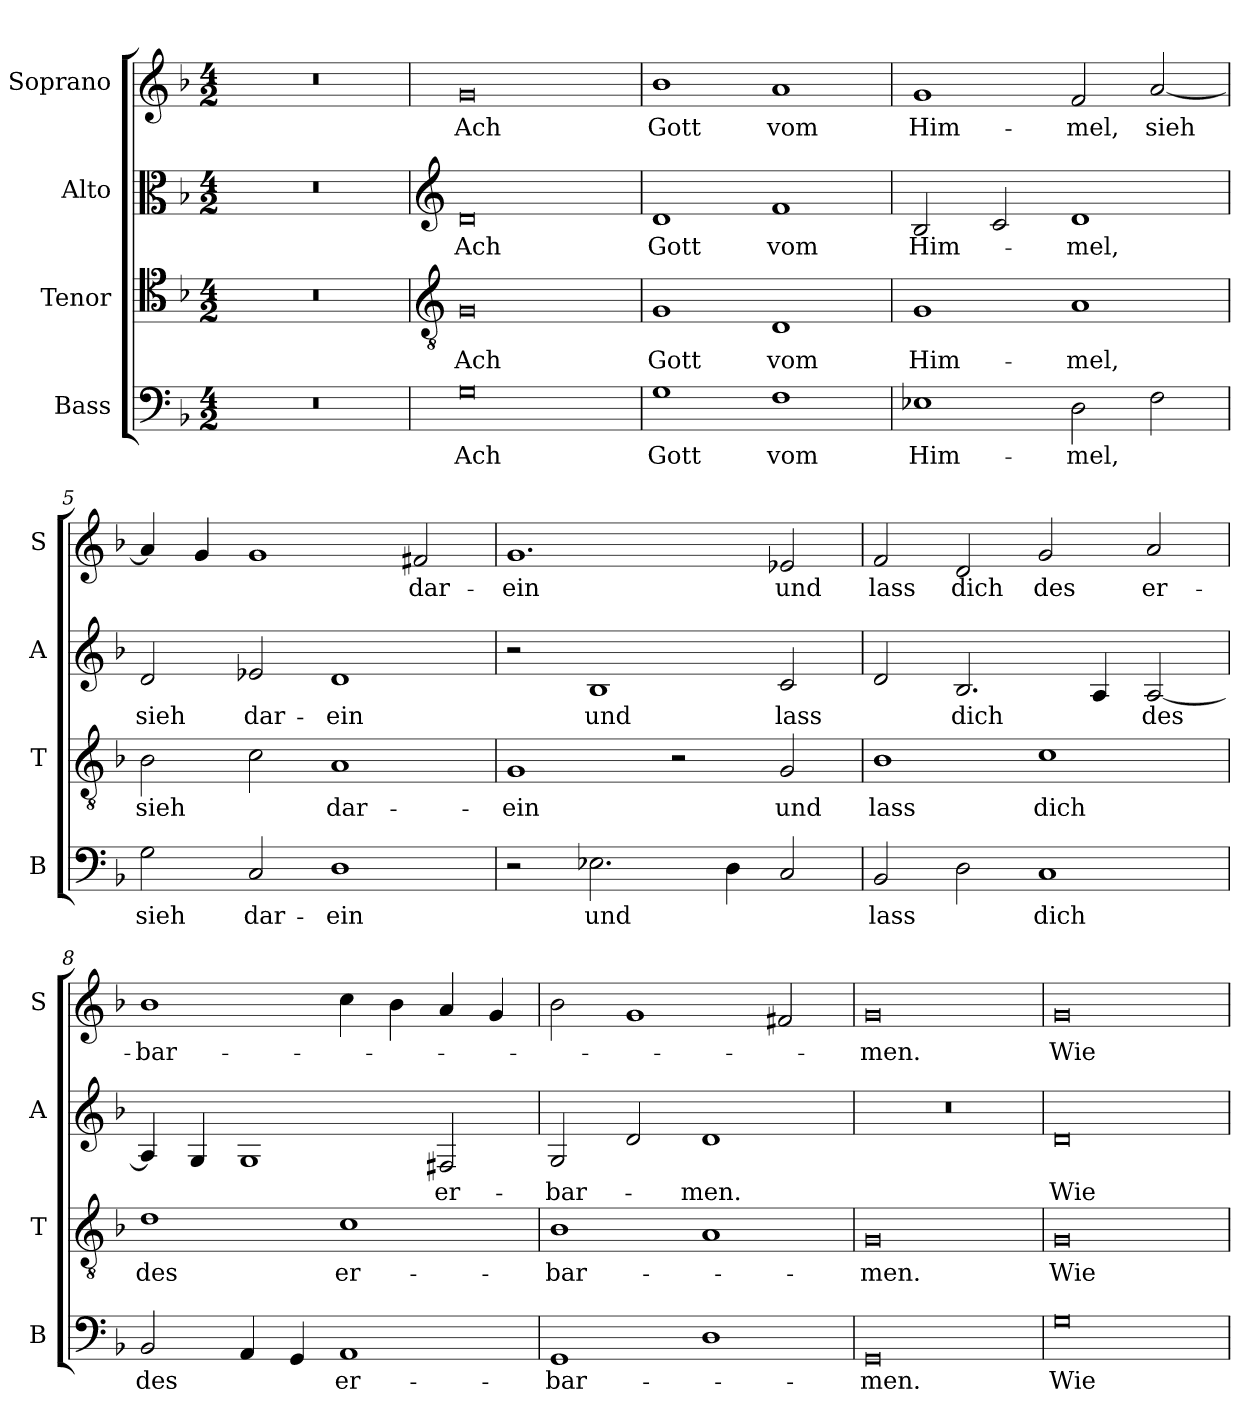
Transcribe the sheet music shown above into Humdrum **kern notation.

**kern	**text	**kern	**text	**kern	**text	**kern	**text
*part4	*part4	*part3	*part3	*part2	*part2	*part1	*part1
*staff4	*staff4	*staff3	*staff3	*staff2	*staff2	*staff1	*staff1
*I"Bass	*	*I"Tenor	*	*I"Alto	*	*I"Soprano	*
*I'B	*	*I'T	*	*I'A	*	*I'S	*
*clefF4	*	*clefC4	*	*clefC3	*	*clefG2	*
*k[b-]	*	*k[b-]	*	*k[b-]	*	*k[b-]	*
*F:	*	*F:	*	*F:	*	*F:	*
*M4/2	*	*M4/2	*	*M4/2	*	*M4/2	*
=1	=1	=1	=1	=1	=1	=1	=1
0r	.	0r	.	0r	.	0r	.
=2	=2	=2	=2	=2	=2	=2	=2
*	*	*clefGv2	*	*clefG2	*	*	*
!	!LO:LY:b	!	!LO:LY:b	!	!LO:LY:b	!	!LO:LY:b
0G	Ach	0G	Ach	0d	Ach	0g	Ach
=3	=3	=3	=3	=3	=3	=3	=3
!	!LO:LY:b	!	!LO:LY:b	!	!LO:LY:b	!	!LO:LY:b
1G	Gott	1G	Gott	1d	Gott	1b-	Gott
!	!LO:LY:b	!	!LO:LY:b	!	!LO:LY:b	!	!LO:LY:b
1F	vom	1D	vom	1f	vom	1a	vom
=4	=4	=4	=4	=4	=4	=4	=4
!	!LO:LY:b	!	!LO:LY:b	!	!LO:LY:b	!	!LO:LY:b
1E-X	Him-	1G	Him-	2B-/	Him-	1g	Him-
.	.	.	.	2c/	.	.	.
!	!LO:LY:b	!	!LO:LY:b	!	!LO:LY:b	!	!LO:LY:b
2D\	-mel,	1A	-mel,	1d	-mel,	2f/	-mel,
!	!	!	!	!	!	!	!LO:LY:b
2F\	.	.	.	.	.	[2a/	sieh
!!LO:LB:g=z
=5	=5	=5	=5	=5	=5	=5	=5
!	!LO:LY:b	!	!LO:LY:b	!	!LO:LY:b	!	!
2G\	sieh	2B-\	sieh	2d/	sieh	4a/]	.
.	.	.	.	.	.	4g/	.
!	!LO:LY:b	!	!	!	!LO:LY:b	!	!
2C/	dar-	2c\	.	2e-X/	dar-	1g	.
!	!LO:LY:b	!	!LO:LY:b	!	!LO:LY:b	!	!
1D	-ein	1A	dar-	1d	-ein	.	.
!	!	!	!	!	!	!	!LO:LY:b
.	.	.	.	.	.	2f#X/	dar-
=6	=6	=6	=6	=6	=6	=6	=6
!	!	!	!LO:LY:b	!	!	!	!LO:LY:b
2r	.	1G	-ein	2r	.	1.g	-ein
!	!LO:LY:b	!	!	!	!LO:LY:b	!	!
2.E-X\	und	.	.	1B-	und	.	.
.	.	2r	.	.	.	.	.
4D\	.	.	.	.	.	.	.
!	!	!	!LO:LY:b	!	!LO:LY:b	!	!LO:LY:b
2C/	.	2G/	und	2c/	lass	2e-X/	und
=7	=7	=7	=7	=7	=7	=7	=7
!	!LO:LY:b	!	!LO:LY:b	!	!	!	!LO:LY:b
2BB-/	lass	1B-	lass	2d/	.	2f/	lass
!	!	!	!	!	!LO:LY:b	!	!LO:LY:b
2D\	.	.	.	2.B-/	dich	2d/	dich
!	!LO:LY:b	!	!LO:LY:b	!	!	!	!LO:LY:b
1C	dich	1c	dich	.	.	2g/	des
.	.	.	.	4A/	.	.	.
!	!	!	!	!	!LO:LY:b	!	!LO:LY:b
.	.	.	.	[2A/	des	2a/	er-
!!LO:PB:g=z
=8	=8	=8	=8	=8	=8	=8	=8
!	!LO:LY:b	!	!LO:LY:b	!	!	!	!LO:LY:b
2BB-/	des	1d	des	4A/]	.	1b-	-bar-
.	.	.	.	4G/	.	.	.
4AA/	.	.	.	1G	.	.	.
4GG/	.	.	.	.	.	.	.
!	!LO:LY:b	!	!LO:LY:b	!	!	!	!
1AA	er-	1c	er-	.	.	4cc\	.
.	.	.	.	.	.	4b-\	.
!	!	!	!	!	!LO:LY:b	!	!
.	.	.	.	2F#X/	er-	4a/	.
.	.	.	.	.	.	4g/	.
=9	=9	=9	=9	=9	=9	=9	=9
!	!LO:LY:b	!	!LO:LY:b	!	!LO:LY:b	!	!
1GG	-bar-	1B-	-bar-	2G/	-bar-	2b-\	.
.	.	.	.	2d/	.	1g	.
!	!	!	!	!	!LO:LY:b	!	!
1D	.	1A	.	1d	-men.	.	.
.	.	.	.	.	.	2f#X/	.
=10	=10	=10	=10	=10	=10	=10	=10
!	!LO:LY:b	!	!LO:LY:b	!	!	!	!LO:LY:b
0GG	-men.	0G	-men.	0r	.	0g	-men.
=11	=11	=11	=11	=11	=11	=11	=11
!	!LO:LY:b	!	!LO:LY:b	!	!LO:LY:b	!	!LO:LY:b
0G	Wie	0G	Wie	0d	Wie	0g	Wie
=	=	=	=	=	=	=	=
*-	*-	*-	*-	*-	*-	*-	*-
